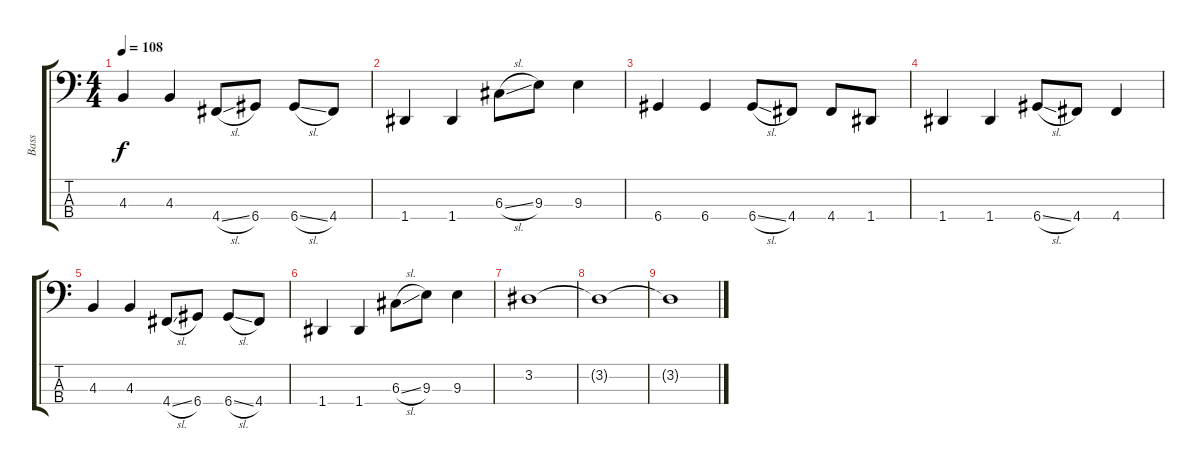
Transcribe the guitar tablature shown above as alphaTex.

\track ("Bass" "Bass") {instrument electricbassfinger}
\staff {score tabs}
\tuning (F2 C2 G1 D1) {hide}
\ts (4 4)
\tempo 108
\clef f4
\ks c
4.3.4{dy f} 4.3.4 4.4{sl}.8 6.4.8 6.4{sl}.8 4.4.8 |
1.4.4 1.4.4 6.3{sl}.8 9.3.8 9.3.4 |
6.4.4 6.4.4 6.4{sl}.8 4.4.8 4.4.8 1.4.8 |
1.4.4 1.4.4 6.4{sl}.8 4.4.8 4.4.4 |
4.3.4 4.3.4 4.4{sl}.8 6.4.8 6.4{sl}.8 4.4.8 |
1.4.4 1.4.4 6.3{sl}.8 9.3.8 9.3.4 |
3.2.1 |
3.2{t}.1 |
3.2{t}.1
